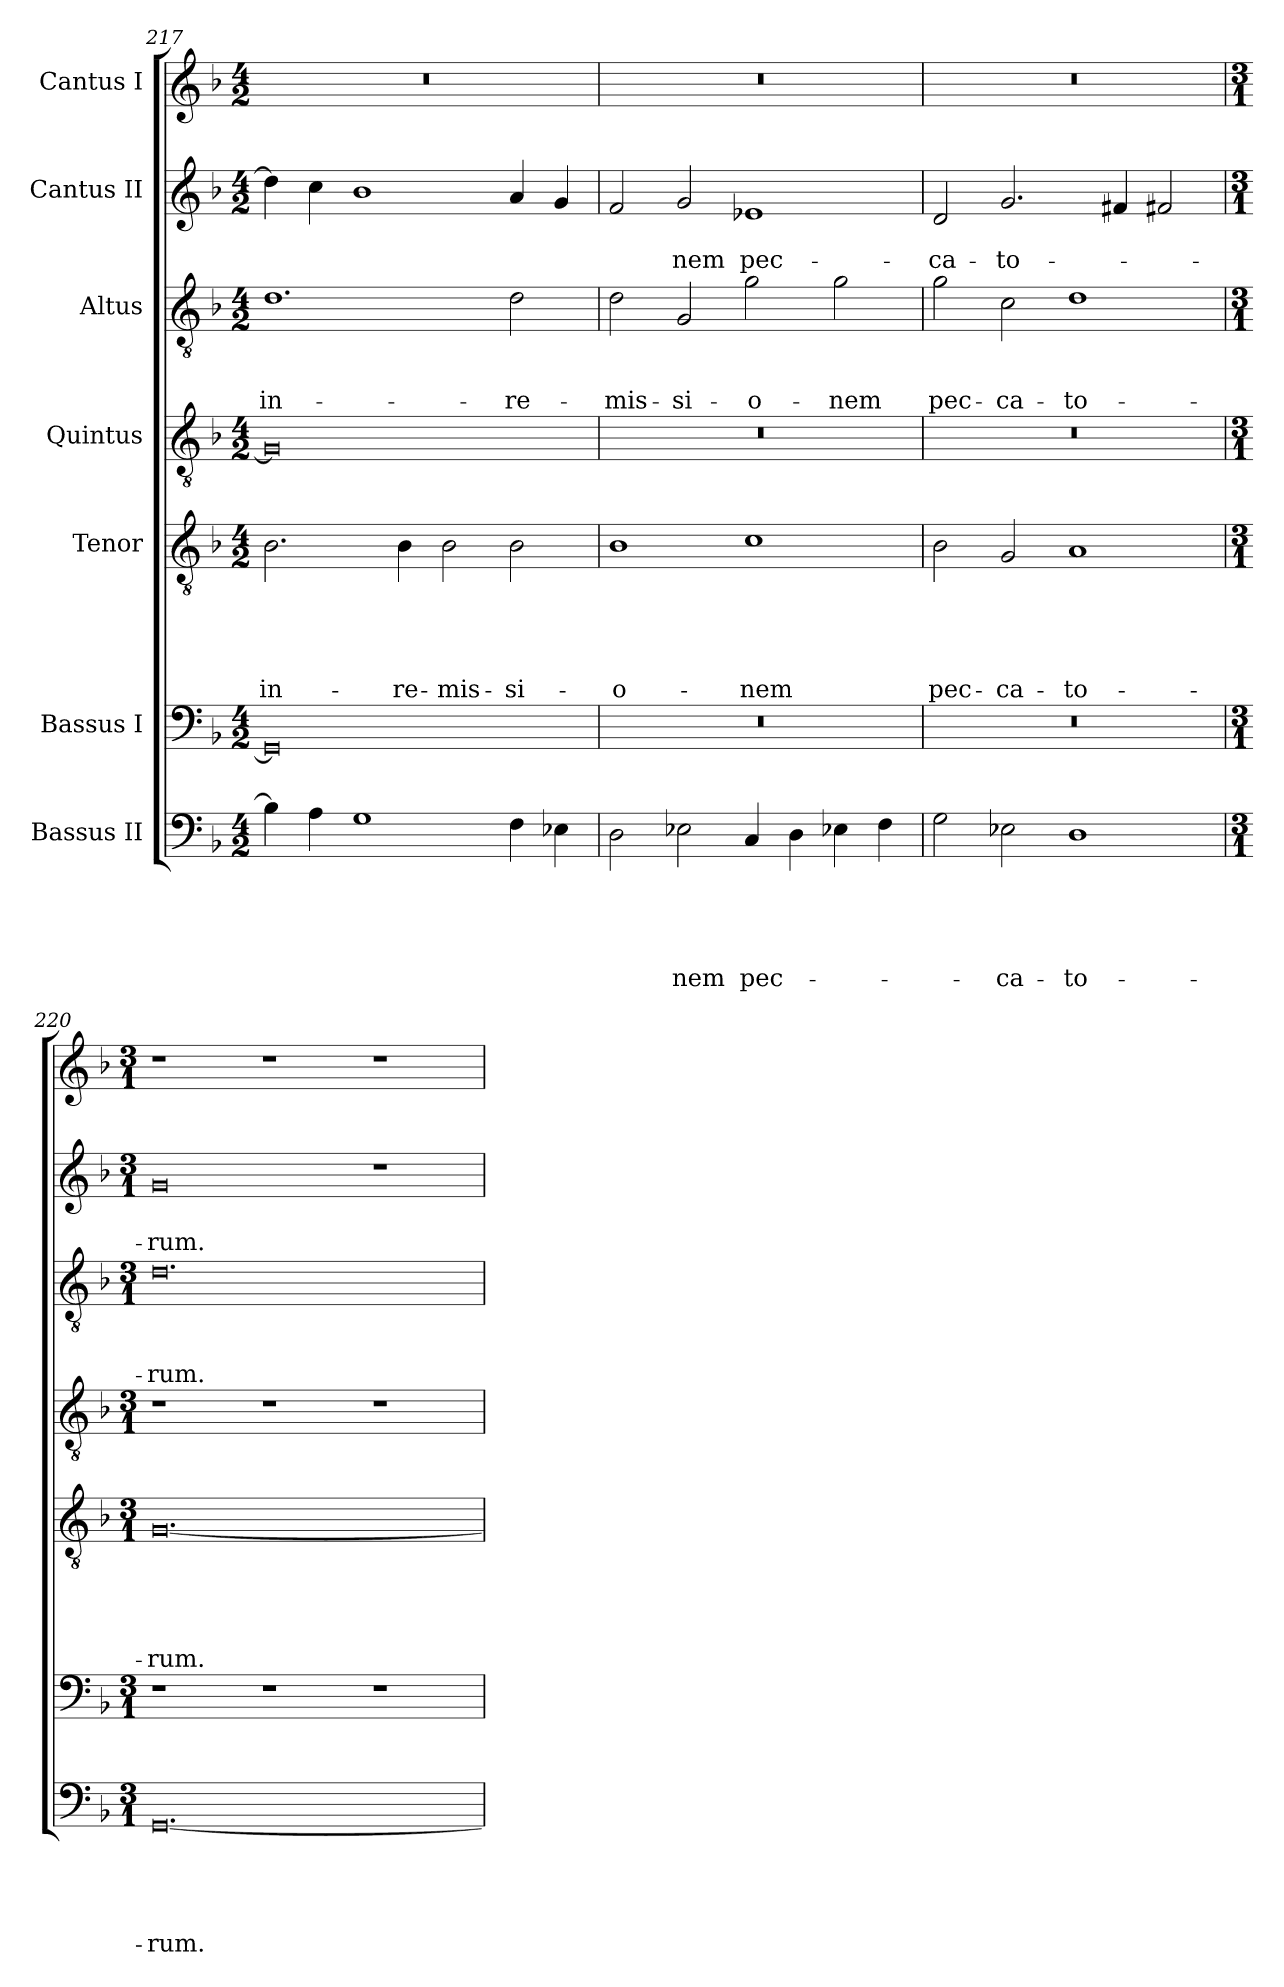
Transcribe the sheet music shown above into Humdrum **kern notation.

**kern	**text	**text	**text	**text	**text	**kern	**kern	**text	**text	**text	**text	**text	**kern	**kern	**text	**text	**text	**kern	**text	**text	**kern
*part7	*part7	*part7	*part7	*part7	*part7	*part6	*part5	*part5	*part5	*part5	*part5	*part5	*part4	*part3	*part3	*part3	*part3	*part2	*part2	*part2	*part1
*staff7	*staff7	*staff7	*staff7	*staff7	*staff7	*staff6	*staff5	*staff5	*staff5	*staff5	*staff5	*staff5	*staff4	*staff3	*staff3	*staff3	*staff3	*staff2	*staff2	*staff2	*staff1
*I"Bassus II	*	*	*	*	*	*I"Bassus I	*I"Tenor	*	*	*	*	*	*I"Quintus	*I"Altus	*	*	*	*I"Cantus II	*	*	*I"Cantus I
*clefF4	*	*	*	*	*	*clefF4	*clefGv2	*	*	*	*	*	*clefGv2	*clefGv2	*	*	*	*clefG2	*	*	*clefG2
*k[b-]	*	*	*	*	*	*k[b-]	*k[b-]	*	*	*	*	*	*k[b-]	*k[b-]	*	*	*	*k[b-]	*	*	*k[b-]
*M4/2	*	*	*	*	*	*M4/2	*M4/2	*	*	*	*	*	*M4/2	*M4/2	*	*	*	*M4/2	*	*	*M4/2
=217	=217	=217	=217	=217	=217	=217	=217	=217	=217	=217	=217	=217	=217	=217	=217	=217	=217	=217	=217	=217	=217
4B-\]	.	.	.	.	.	0GG/]	2.B-\	.	.	.	.	in-	0G/]	1.d/	.	.	in-	4dd\]	.	.	0r
4A\	.	.	.	.	.	.	.	.	.	.	.	.	.	.	.	.	.	4cc\	.	.	.
1G\	.	.	.	.	.	.	.	.	.	.	.	.	.	.	.	.	.	1b-\	.	.	.
.	.	.	.	.	.	.	4B-\	.	.	.	.	re-	.	.	.	.	.	.	.	.	.
.	.	.	.	.	.	.	2B-\	.	.	.	.	-mis-	.	.	.	.	.	.	.	.	.
4F\	.	.	.	.	.	.	2B-\	.	.	.	.	-si-	.	2d\	.	.	re-	4a/	.	.	.
4E-X\	.	.	.	.	.	.	.	.	.	.	.	.	.	.	.	.	.	4g/	.	.	.
=218	=218	=218	=218	=218	=218	=218	=218	=218	=218	=218	=218	=218	=218	=218	=218	=218	=218	=218	=218	=218	=218
2D\	.	.	.	.	.	0r	1B-\	.	.	.	.	-o-	0r	2d\	.	.	-mis-	2f/	.	.	0r
2E-X\	.	.	.	.	-nem	.	.	.	.	.	.	.	.	2G/	.	.	-si-	2g/	.	-nem	.
4C/	.	.	.	.	pec-	.	1c\	.	.	.	.	-nem	.	2g\	.	.	-o-	1e-X/	.	pec-	.
4D\	.	.	.	.	.	.	.	.	.	.	.	.	.	.	.	.	.	.	.	.	.
4E-X\	.	.	.	.	.	.	.	.	.	.	.	.	.	2g\	.	.	-nem	.	.	.	.
4F\	.	.	.	.	.	.	.	.	.	.	.	.	.	.	.	.	.	.	.	.	.
=219	=219	=219	=219	=219	=219	=219	=219	=219	=219	=219	=219	=219	=219	=219	=219	=219	=219	=219	=219	=219	=219
2G\	.	.	.	.	.	0r	2B-\	.	.	.	.	pec-	0r	2g\	.	.	pec-	2d/	.	-ca-	0r
2E-X\	.	.	.	.	-ca-	.	2G/	.	.	.	.	-ca-	.	2c\	.	.	-ca-	2.g/	.	-to-	.
1D\	.	.	.	.	-to-	.	1A/	.	.	.	.	-to-	.	1d/	.	.	-to-	.	.	.	.
.	.	.	.	.	.	.	.	.	.	.	.	.	.	.	.	.	.	4f#X/	.	.	.
.	.	.	.	.	.	.	.	.	.	.	.	.	.	.	.	.	.	2f#X/	.	.	.
=220	=220	=220	=220	=220	=220	=220	=220	=220	=220	=220	=220	=220	=220	=220	=220	=220	=220	=220	=220	=220	=220
*M3/1	*	*	*	*	*	*M3/1	*M3/1	*	*	*	*	*	*M3/1	*M3/1	*	*	*	*M3/1	*	*	*M3/1
[0.GG/	.	.	.	.	-rum.	1r	[0.G/	.	.	.	.	-rum.	1r	0.d\	.	.	-rum.	0g/	.	-rum.	1r
.	.	.	.	.	.	1r	.	.	.	.	.	.	1r	.	.	.	.	.	.	.	1r
.	.	.	.	.	.	1r	.	.	.	.	.	.	1r	.	.	.	.	1r	.	.	1r
=	=	=	=	=	=	=	=	=	=	=	=	=	=	=	=	=	=	=	=	=	=
*-	*-	*-	*-	*-	*-	*-	*-	*-	*-	*-	*-	*-	*-	*-	*-	*-	*-	*-	*-	*-	*-
